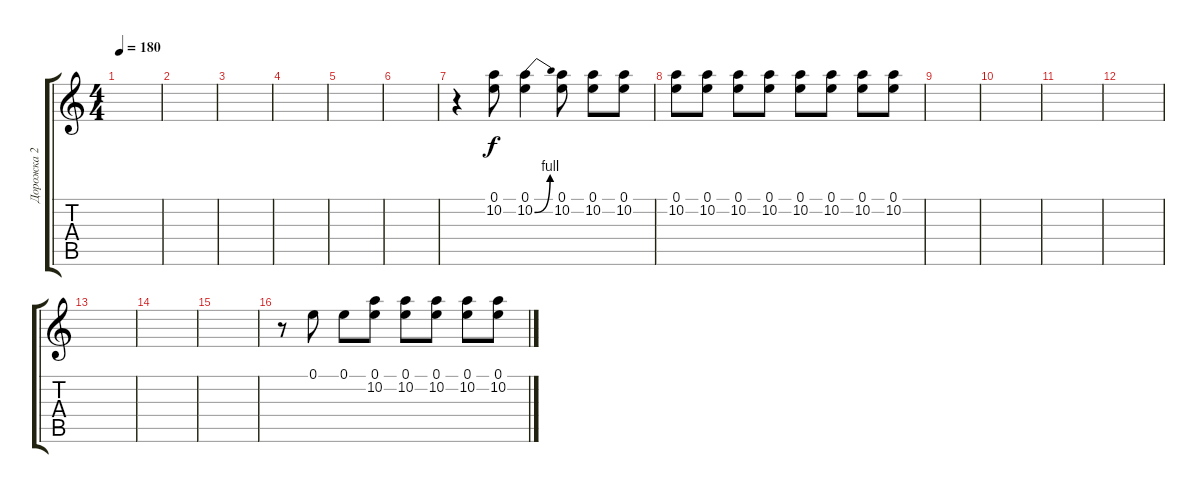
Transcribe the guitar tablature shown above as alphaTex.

\track ("Дорожка 2" "Дорожка 2") {instrument electricguitarclean}
\staff {score tabs}
\tuning (E4 B3 G3 D3 A2 B1) {hide}
\ts (4 4)
\tempo 180
\clef g2
\ks c
|
|
|
|
|
|
r.4 (0.1 10.2).8 (0.1 10.2{be (bend 0 0 60 4)}).4 (0.1 10.2).8 (0.1 10.2).8 (0.1 10.2).8 |
(0.1 10.2).8 (0.1 10.2).8 (0.1 10.2).8 (0.1 10.2).8 (0.1 10.2).8 (0.1 10.2).8 (0.1 10.2).8 (0.1 10.2).8 |
|
|
|
|
|
|
|
r.8 0.1.8 0.1.8 (0.1 10.2).8 (0.1 10.2).8 (0.1 10.2).8 (0.1 10.2).8 (0.1 10.2).8
